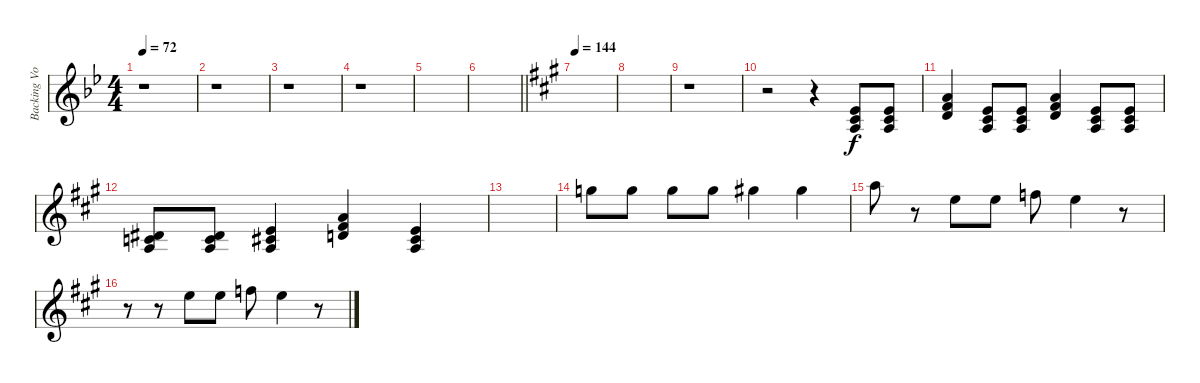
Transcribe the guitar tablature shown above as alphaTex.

\track ("Backing Vocals 1" "Backing Vo") {instrument lead6voice}
\staff {score}
\tuning (E4 B3 G3 D3 A2 E2) {hide}
\ts (4 4)
\tempo 72
\clef g2
\ks bb
r.1{dy f} |
r.1 |
r.1 |
r.1 |
|
\barLineRight lightlight
|
\tempo 144
\ks a
|
|
r.1 |
r.2 r.4 (0.1 2.2 2.3).8 (0.1 2.2 2.3).8 |
(2.1 3.2 14.3).4 (0.1 2.2 2.3).8 (0.1 2.2 2.3).8 (2.1 3.2 14.3).4 (0.1 2.2 2.3).8 (0.1 2.2 2.3).8 |
(4.2 5.3 7.4).8 (1.2 2.3 13.4).8 (0.1 2.2 2.3).4 (2.1 3.2 14.3).4 (0.1 2.2 2.3).4 |
|
20.2.8 15.1.8 15.1.8 15.1.8 16.1.4 16.1.4 |
17.1.8 r.8 12.1.8 12.1.8 13.1.8 12.1.4 r.8 |
r.8 r.8 12.1.8 12.1.8 13.1.8 12.1.4 r.8
